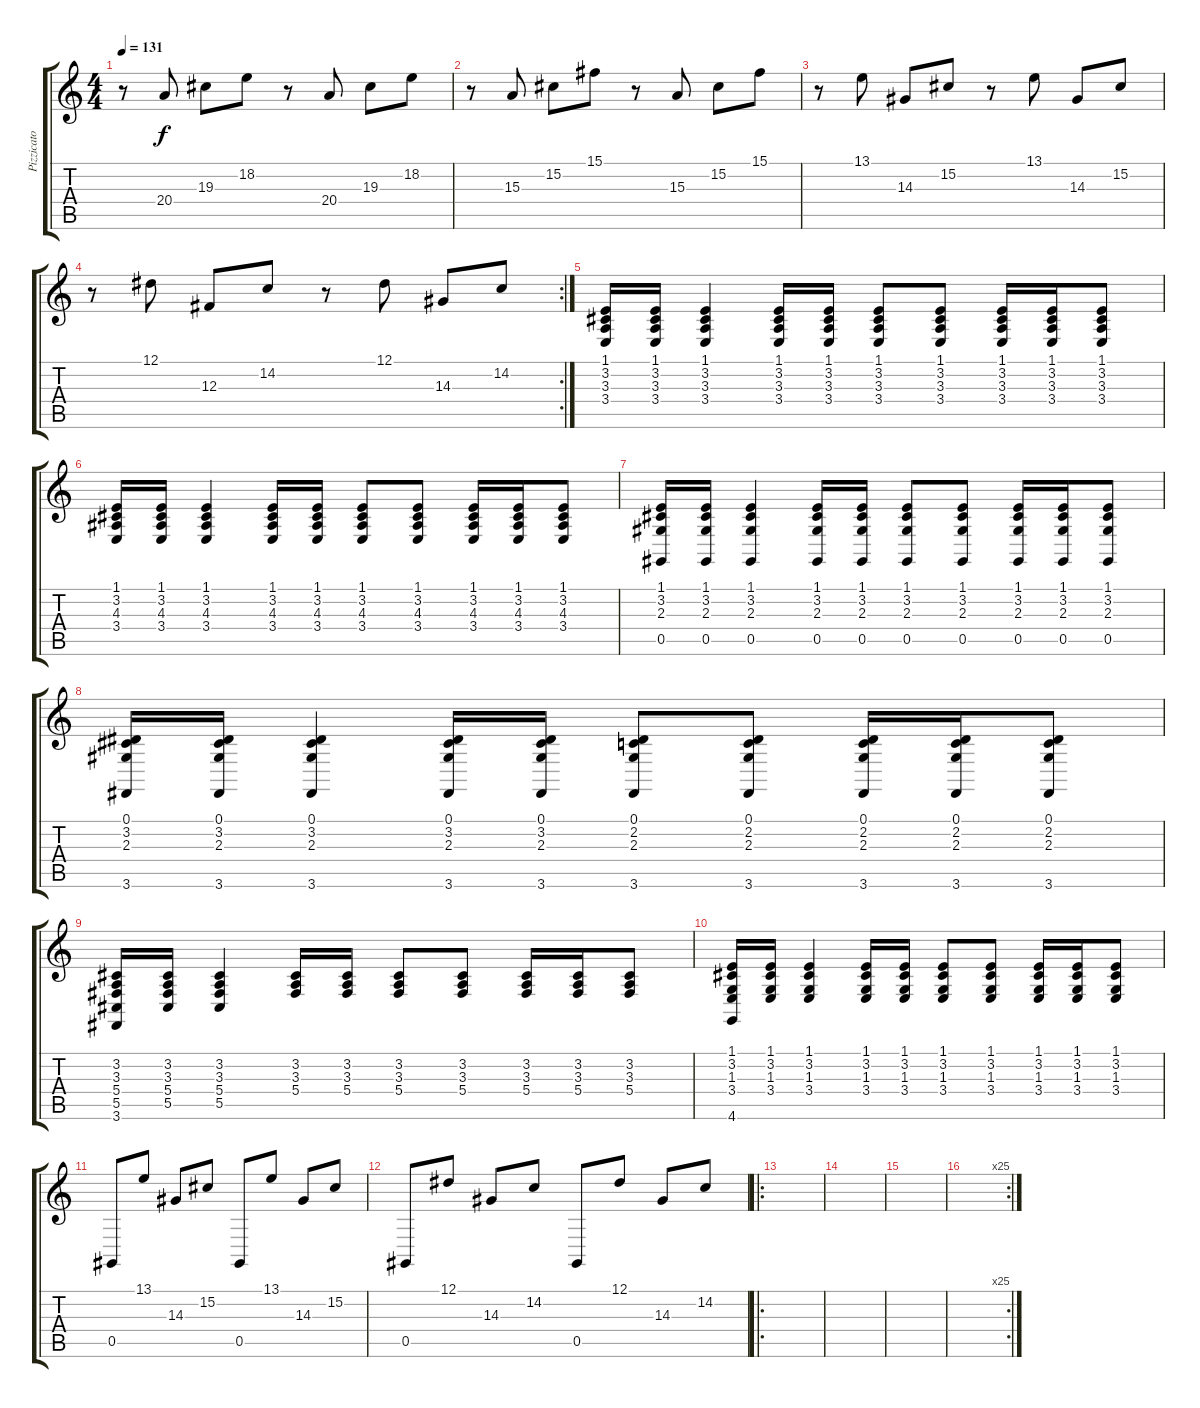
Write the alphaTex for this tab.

\track ("Pizzicato Strings" "Pizzicato ") {instrument pizzicatostrings}
\staff {score tabs}
\tuning (Eb4 Bb3 Gb3 Db3 Ab2 Eb2) {hide}
\ts (4 4)
\tempo 131
\clef g2
\ks c
r.8{dy f} 20.4.8 19.3.8 18.2.8 r.8 20.4.8 19.3.8 18.2.8 |
r.8 15.3.8 15.2.8 15.1.8 r.8 15.3.8 15.2.8 15.1.8 |
r.8 13.1.8 14.3.8 15.2.8 r.8 13.1.8 14.3.8 15.2.8 |
\rc 2
r.8 12.1.8 12.3.8 14.2.8 r.8 12.1.8 14.3.8 14.2.8 |
(1.1 3.2 3.3 3.4).16 (1.1 3.2 3.3 3.4).16 (1.1 3.2 3.3 3.4).4 (1.1 3.2 3.3 3.4).16 (1.1 3.2 3.3 3.4).16 (1.1 3.2 3.3 3.4).8 (1.1 3.2 3.3 3.4).8 (1.1 3.2 3.3 3.4).16 (1.1 3.2 3.3 3.4).16 (1.1 3.2 3.3 3.4).8 |
(1.1 3.2 4.3 3.4).16 (1.1 3.2 4.3 3.4).16 (1.1 3.2 4.3 3.4).4 (1.1 3.2 4.3 3.4).16 (1.1 3.2 4.3 3.4).16 (1.1 3.2 4.3 3.4).8 (1.1 3.2 4.3 3.4).8 (1.1 3.2 4.3 3.4).16 (1.1 3.2 4.3 3.4).16 (1.1 3.2 4.3 3.4).8 |
(1.1 3.2 2.3 0.5).16 (1.1 3.2 2.3 0.5).16 (1.1 3.2 2.3 0.5).4 (1.1 3.2 2.3 0.5).16 (1.1 3.2 2.3 0.5).16 (1.1 3.2 2.3 0.5).8 (1.1 3.2 2.3 0.5).8 (1.1 3.2 2.3 0.5).16 (1.1 3.2 2.3 0.5).16 (1.1 3.2 2.3 0.5).8 |
(0.1 3.2 2.3 3.6).16 (0.1 3.2 2.3 3.6).16 (0.1 3.2 2.3 3.6).4 (0.1 3.2 2.3 3.6).16 (0.1 3.2 2.3 3.6).16 (0.1 2.2 2.3 3.6).8 (0.1 2.2 2.3 3.6).8 (0.1 2.2 2.3 3.6).16 (0.1 2.2 2.3 3.6).16 (0.1 2.2 2.3 3.6).8 |
(3.2 3.3 5.4 5.5 3.6).16 (3.2 3.3 5.4 5.5).16 (3.2 3.3 5.4 5.5).4 (3.2 3.3 5.4).16 (3.2 3.3 5.4).16 (3.2 3.3 5.4).8 (3.2 3.3 5.4).8 (3.2 3.3 5.4).16 (3.2 3.3 5.4).16 (3.2 3.3 5.4).8 |
(1.1 3.2 1.3 3.4 4.6).16 (1.1 3.2 1.3 3.4).16 (1.1 3.2 1.3 3.4).4 (1.1 3.2 1.3 3.4).16 (1.1 3.2 1.3 3.4).16 (1.1 3.2 1.3 3.4).8 (1.1 3.2 1.3 3.4).8 (1.1 3.2 1.3 3.4).16 (1.1 3.2 1.3 3.4).16 (1.1 3.2 1.3 3.4).8 |
0.5.8 13.1.8 14.3.8 15.2.8 0.5.8 13.1.8 14.3.8 15.2.8 |
0.5.8 12.1.8 14.3.8 14.2.8 0.5.8 12.1.8 14.3.8 14.2.8 |
\ro
|
|
|
\rc 25
